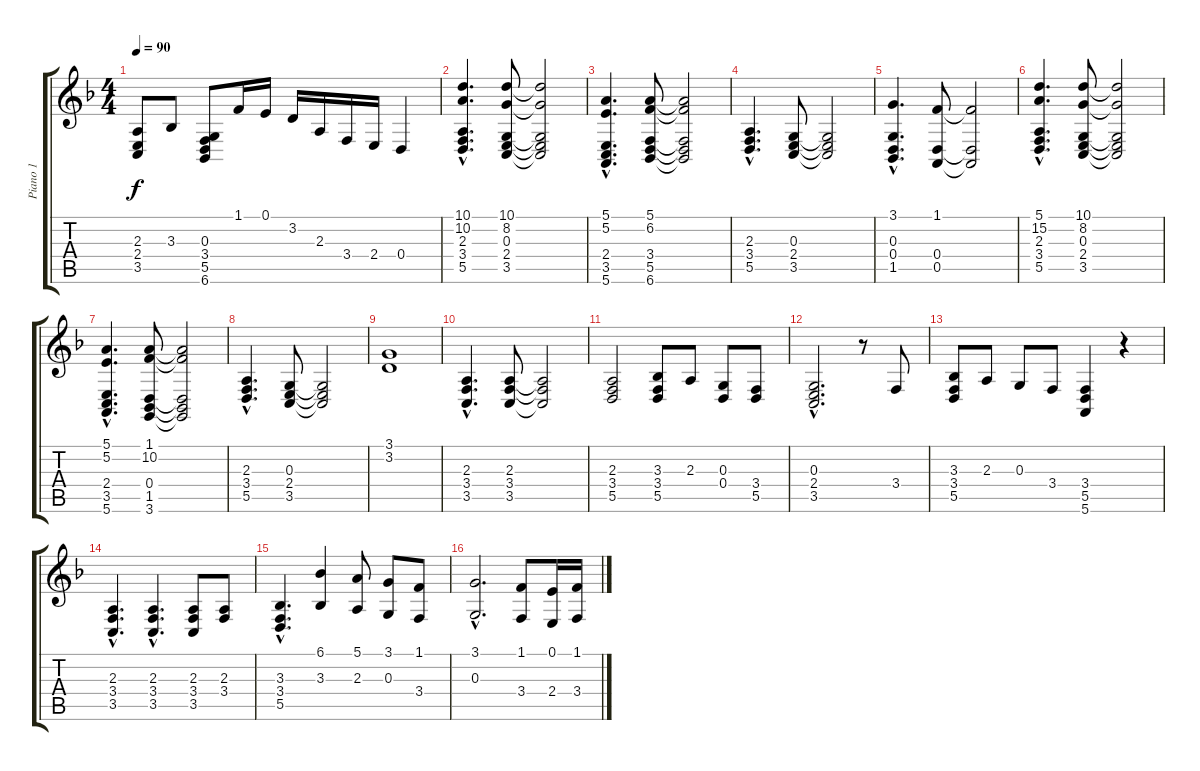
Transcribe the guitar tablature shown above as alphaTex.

\track ("Piano 1" "Piano 1") {instrument acousticgrandpiano}
\staff {score tabs}
\tuning (E4 B3 G3 D3 A2 E2) {hide}
\ts (4 4)
\tempo 90
\clef g2
\ks f
(2.3{t} 2.4{t} 3.5{t}).8{dy f} 3.3.8 (0.3 3.4 5.5 6.6).8 1.1.16 0.1.16 3.2.16 2.3.16 3.4.16 2.4.16 0.4.4 |
(10.1{hac} 10.2{hac} 2.3{hac} 3.4{hac} 5.5{hac}).4{d} (10.1 8.2 0.3 2.4 3.5).8 (10.1{t} 8.2{t} 0.3{t} 2.4{t} 3.5{t}).2 |
(5.1{hac} 5.2{hac} 2.4{hac} 3.5{hac} 5.6{hac}).4{d} (5.1 6.2 3.4 5.5 6.6).8 (5.1{t} 6.2{t} 3.4{t} 5.5{t} 6.6{t}).2 |
(2.3{hac} 3.4{hac} 5.5{hac}).4{d} (0.3 2.4 3.5).8 (0.3{t} 2.4{t} 3.5{t}).2 |
(3.1{hac} 0.3{hac} 0.4{hac} 1.5{hac}).4{d} (1.1 0.4 0.5).8 (1.1{t} 0.4{t} 0.5{t}).2 |
(5.1{hac} 15.2{hac} 2.3{hac} 3.4{hac} 5.5{hac}).4{d} (10.1 8.2 0.3 2.4 3.5).8 (10.1{t} 8.2{t} 0.3{t} 2.4{t} 3.5{t}).2 |
(5.1{hac} 5.2{hac} 2.4{hac} 3.5{hac} 5.6{hac}).4{d} (1.1 10.2 0.4 1.5 3.6).8 (1.1{t} 10.2{t} 0.4{t} 1.5{t} 3.6{t}).2 |
(2.3{hac} 3.4{hac} 5.5{hac}).4{d} (0.3 2.4 3.5).8 (0.3{t} 2.4{t} 3.5{t}).2 |
(3.1 3.2).1 |
(2.3{hac} 3.4{hac} 3.5{hac}).4{d} (2.3 3.4 3.5).8 (2.3{t} 3.4{t} 3.5{t}).2 |
(2.3 3.4 5.5).2 (3.3 3.4 5.5).8 2.3.8 (0.3 0.4).8 (3.4 5.5).8 |
(0.3{hac} 2.4{hac} 3.5{hac}).2{d} r.8 3.4.8 |
(3.3 3.4 5.5).8 2.3.8 0.3.8 3.4.8 (3.4 5.5 5.6).4 r.4 |
(2.3{hac} 3.4{hac} 3.5{hac}).4{d} (2.3{hac} 3.4{hac} 3.5{hac}).4{d} (2.3 3.4 3.5).8 (2.3 3.4).8 |
(3.3{hac} 3.4{hac} 5.5{hac}).4{d} (6.1 3.3).4 (5.1 2.3).8 (3.1 0.3).8 (1.1 3.4).8 |
(3.1{hac} 0.3{hac}).2{d} (1.1 3.4).8 (0.1 2.4).16 (1.1 3.4).16
